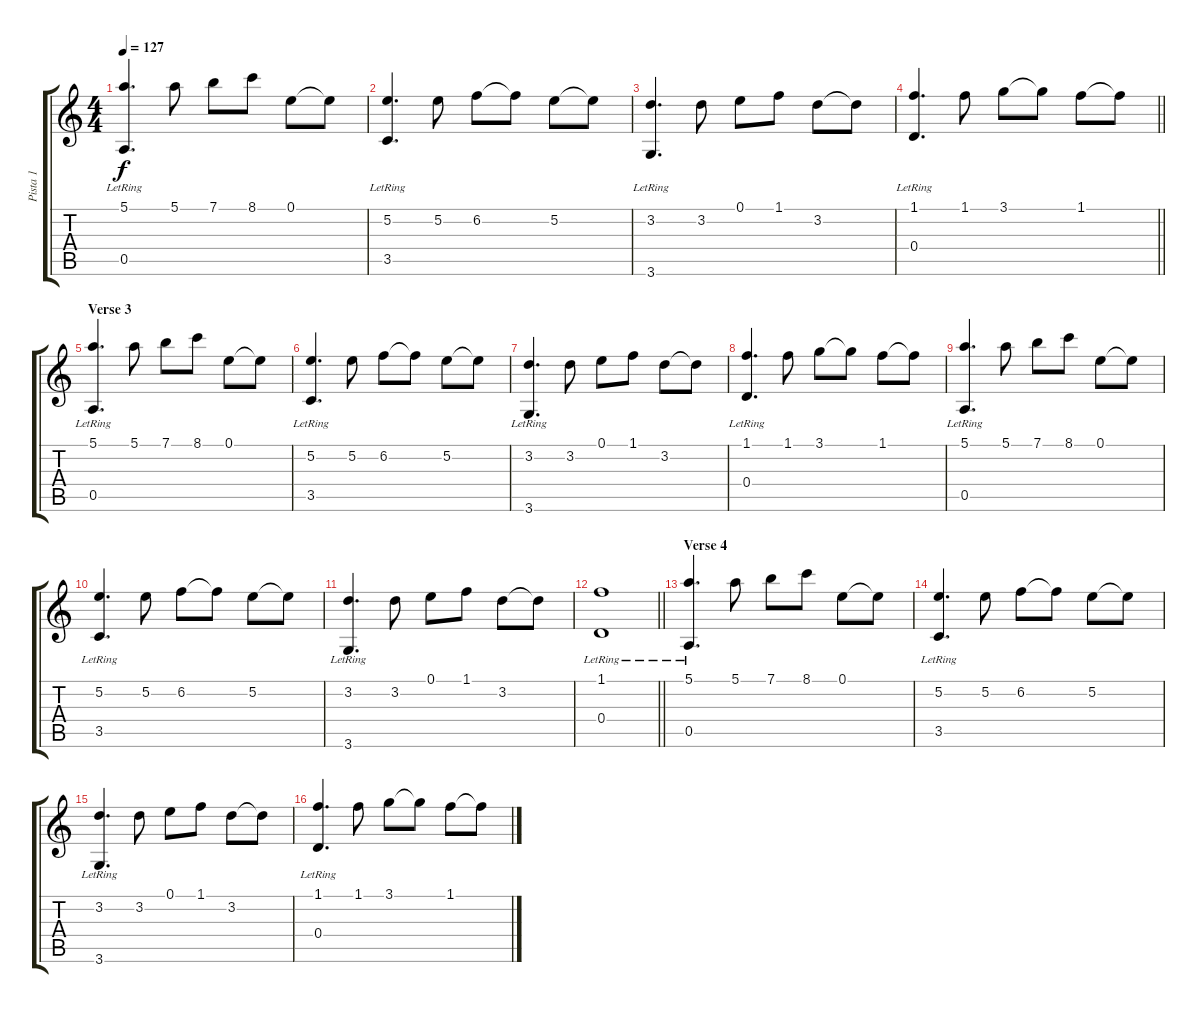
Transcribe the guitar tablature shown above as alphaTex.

\track ("Pista 1" "Pista 1") {instrument electricguitarjazz}
\staff {score tabs}
\tuning (E4 B3 G3 D3 A2 E2) {hide}
\ts (4 4)
\tempo 127
\clef g2
\ks c
(5.1{lr} 0.5{lr}).4{d dy f} 5.1.8 7.1.8 8.1.8 0.1.8 0.1{t}.8 |
(5.2{lr} 3.5{lr}).4{d} 5.2.8 6.2.8 6.2{t}.8 5.2.8 5.2{t}.8 |
(3.2{lr} 3.6{lr}).4{d} 3.2.8 0.1.8 1.1.8 3.2.8 3.2{t}.8 |
\barLineRight lightlight
(1.1{lr} 0.4{lr}).4{d} 1.1.8 3.1.8 3.1{t}.8 1.1.8 1.1{t}.8 |
\section ("" "Verse 3")
(5.1{lr} 0.5{lr}).4{d} 5.1.8 7.1.8 8.1.8 0.1.8 0.1{t}.8 |
(5.2{lr} 3.5{lr}).4{d} 5.2.8 6.2.8 6.2{t}.8 5.2.8 5.2{t}.8 |
(3.2{lr} 3.6{lr}).4{d} 3.2.8 0.1.8 1.1.8 3.2.8 3.2{t}.8 |
(1.1{lr} 0.4{lr}).4{d} 1.1.8 3.1.8 3.1{t}.8 1.1.8 1.1{t}.8 |
(5.1{lr} 0.5{lr}).4{d} 5.1.8 7.1.8 8.1.8 0.1.8 0.1{t}.8 |
(5.2{lr} 3.5{lr}).4{d} 5.2.8 6.2.8 6.2{t}.8 5.2.8 5.2{t}.8 |
(3.2{lr} 3.6{lr}).4{d} 3.2.8 0.1.8 1.1.8 3.2.8 3.2{t}.8 |
\barLineRight lightlight
(1.1{lr} 0.4{lr}).1 |
\section ("" "Verse 4")
(5.1{lr} 0.5{lr}).4{d} 5.1.8 7.1.8 8.1.8 0.1.8 0.1{t}.8 |
(5.2{lr} 3.5{lr}).4{d} 5.2.8 6.2.8 6.2{t}.8 5.2.8 5.2{t}.8 |
(3.2{lr} 3.6{lr}).4{d} 3.2.8 0.1.8 1.1.8 3.2.8 3.2{t}.8 |
(1.1{lr} 0.4{lr}).4{d} 1.1.8 3.1.8 3.1{t}.8 1.1.8 1.1{t}.8
